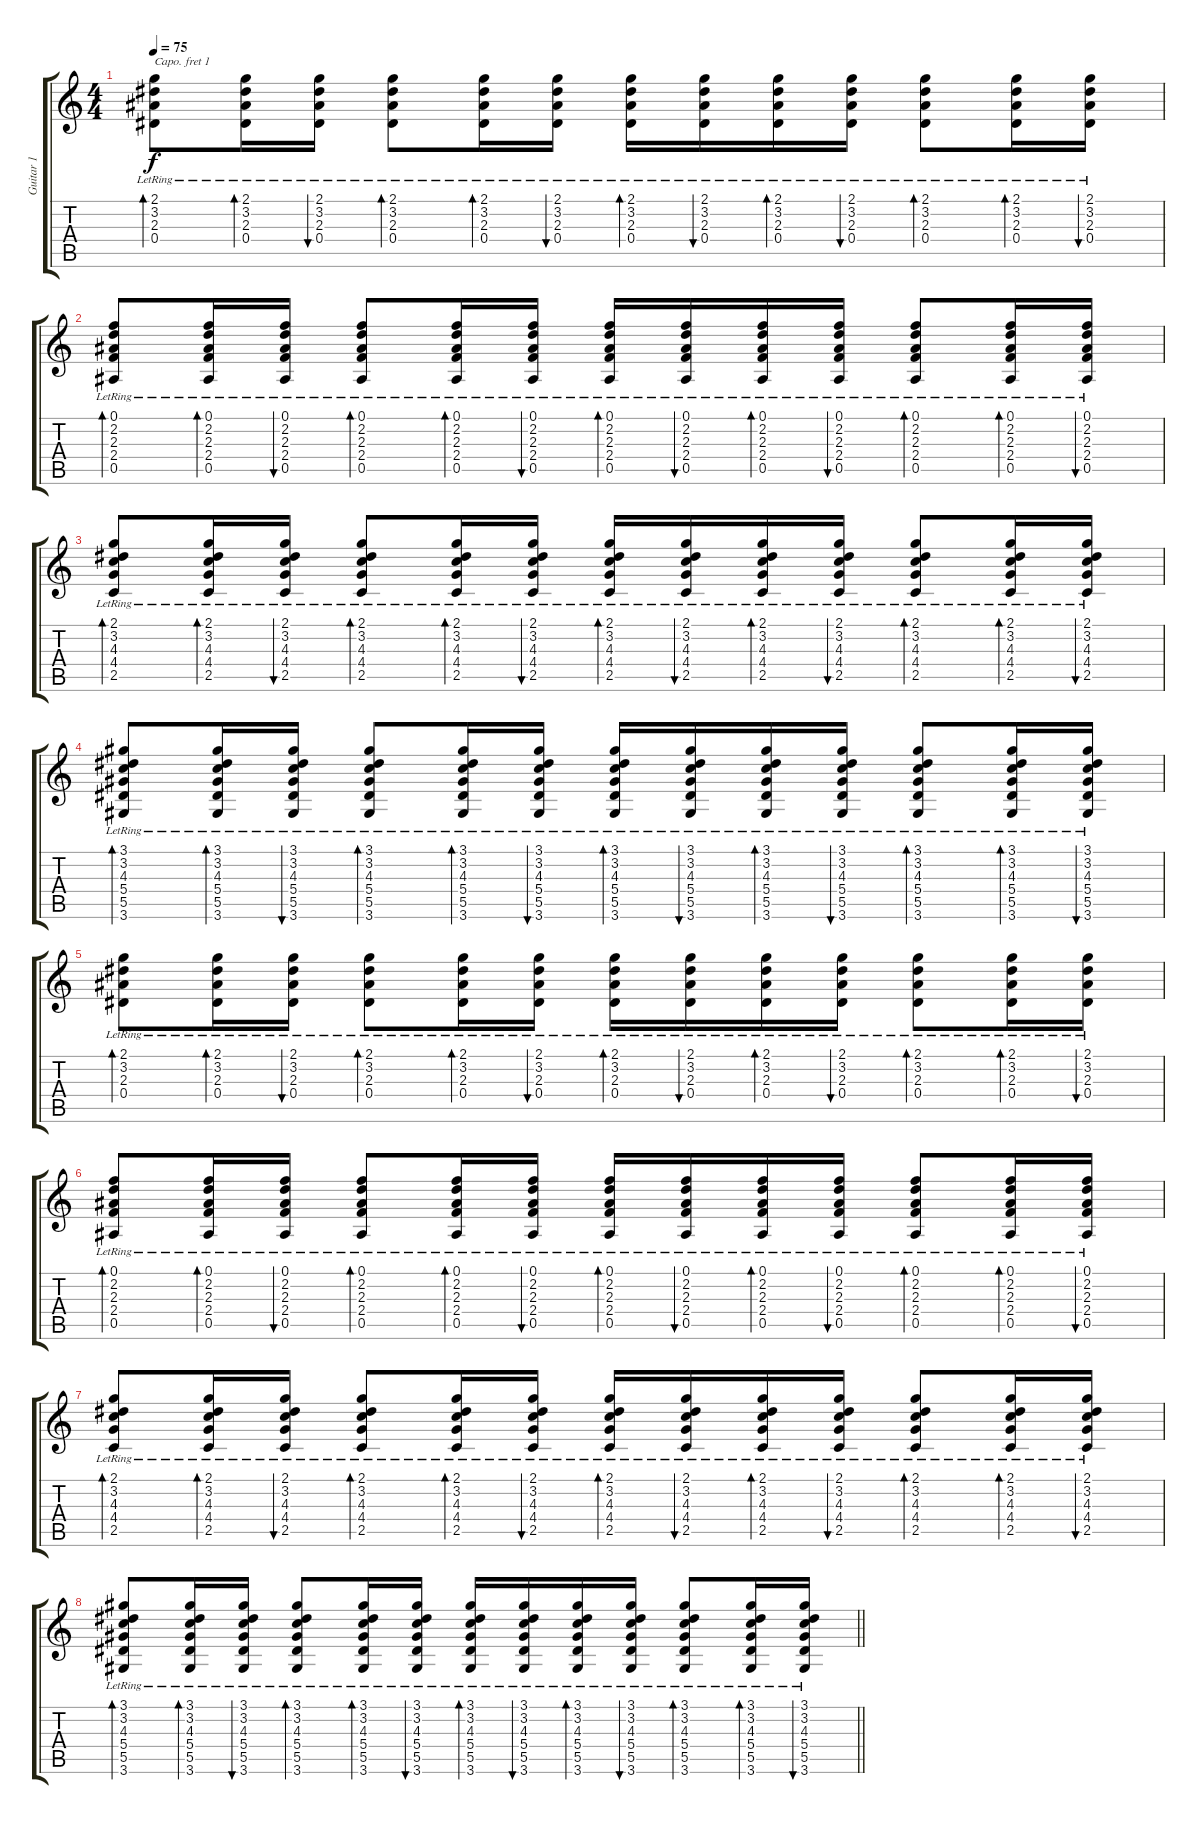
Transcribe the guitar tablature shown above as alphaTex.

\track ("Guitar 1" "Guitar 1") {instrument acousticguitarsteel}
\staff {score tabs}
\capo 1
\tuning (E4 B3 G3 D3 A2 E2) {hide}
\ts (4 4)
\tempo 75
\clef g2
\ks c
(2.1{lr} 3.2{lr} 2.3{lr} 0.4{lr}).8{bd 30 dy f} (2.1{lr} 3.2{lr} 2.3{lr} 0.4{lr}).16{bd 30} (2.1{lr} 3.2{lr} 2.3{lr} 0.4{lr}).16{bu 30} (2.1{lr} 3.2{lr} 2.3{lr} 0.4).8{bd 30} (2.1{lr} 3.2{lr} 2.3{lr} 0.4).16{bd 30} (2.1{lr} 3.2{lr} 2.3{lr} 0.4{lr}).16{bu 30} (2.1{lr} 3.2{lr} 2.3{lr} 0.4{lr}).16{bd 30} (2.1{lr} 3.2{lr} 2.3{lr} 0.4).16{bu 30} (2.1{lr} 3.2{lr} 2.3{lr} 0.4{lr}).16{bd 30} (2.1{lr} 3.2{lr} 2.3{lr} 0.4{lr}).16{bu 30} (2.1{lr} 3.2{lr} 2.3{lr} 0.4{lr}).8{bd 30} (2.1{lr} 3.2{lr} 2.3{lr} 0.4{lr}).16{bd 30} (2.1{lr} 3.2{lr} 2.3{lr} 0.4{lr}).16{bu 30} |
(0.1{lr} 2.2{lr} 2.3{lr} 2.4{lr} 0.5{lr}).8{bd 30} (0.1{lr} 2.2{lr} 2.3{lr} 2.4{lr} 0.5{lr}).16{bd 30} (0.1{lr} 2.2{lr} 2.3{lr} 2.4{lr} 0.5{lr}).16{bu 30} (0.1{lr} 2.2{lr} 2.3{lr} 2.4{lr} 0.5{lr}).8{bd 30} (0.1{lr} 2.2{lr} 2.3{lr} 2.4{lr} 0.5{lr}).16{bd 30} (0.1{lr} 2.2{lr} 2.3{lr} 2.4{lr} 0.5{lr}).16{bu 30} (0.1{lr} 2.2{lr} 2.3{lr} 2.4{lr} 0.5{lr}).16{bd 30} (0.1{lr} 2.2{lr} 2.3{lr} 2.4{lr} 0.5{lr}).16{bu 30} (0.1{lr} 2.2{lr} 2.3{lr} 2.4{lr} 0.5{lr}).16{bd 30} (0.1{lr} 2.2{lr} 2.3{lr} 2.4{lr} 0.5{lr}).16{bu 30} (0.1{lr} 2.2{lr} 2.3{lr} 2.4{lr} 0.5{lr}).8{bd 30} (0.1{lr} 2.2{lr} 2.3{lr} 2.4{lr} 0.5{lr}).16{bd 30} (0.1{lr} 2.2{lr} 2.3{lr} 2.4{lr} 0.5{lr}).16{bu 30} |
(2.1{lr} 3.2{lr} 4.3{lr} 4.4{lr} 2.5{lr}).8{bd 60} (2.1{lr} 3.2{lr} 4.3{lr} 4.4{lr} 2.5{lr}).16{bd 30} (2.1{lr} 3.2{lr} 4.3{lr} 4.4{lr} 2.5{lr}).16{bu 30} (2.1{lr} 3.2{lr} 4.3{lr} 4.4{lr} 2.5{lr}).8{bd 30} (2.1{lr} 3.2{lr} 4.3{lr} 4.4{lr} 2.5{lr}).16{bd 30} (2.1{lr} 3.2{lr} 4.3{lr} 4.4{lr} 2.5{lr}).16{bu 30} (2.1{lr} 3.2{lr} 4.3{lr} 4.4{lr} 2.5{lr}).16{bd 30} (2.1{lr} 3.2{lr} 4.3{lr} 4.4{lr} 2.5{lr}).16{bu 30} (2.1{lr} 3.2{lr} 4.3{lr} 4.4{lr} 2.5{lr}).16{bd 30} (2.1{lr} 3.2{lr} 4.3{lr} 4.4{lr} 2.5{lr}).16{bu 30} (2.1{lr} 3.2{lr} 4.3{lr} 4.4{lr} 2.5{lr}).8{bd 30} (2.1{lr} 3.2{lr} 4.3{lr} 4.4{lr} 2.5{lr}).16{bd 30} (2.1{lr} 3.2{lr} 4.3{lr} 4.4{lr} 2.5{lr}).16{bu 30} |
(3.1{lr} 3.2{lr} 4.3{lr} 5.4{lr} 5.5{lr} 3.6{lr}).8{bd 60} (3.1{lr} 3.2{lr} 4.3{lr} 5.4{lr} 5.5{lr} 3.6{lr}).16{bd 30} (3.1{lr} 3.2{lr} 4.3{lr} 5.4{lr} 5.5{lr} 3.6{lr}).16{bu 30} (3.1{lr} 3.2{lr} 4.3{lr} 5.4{lr} 5.5{lr} 3.6{lr}).8{bd 30} (3.1{lr} 3.2{lr} 4.3{lr} 5.4{lr} 5.5{lr} 3.6{lr}).16{bd 30} (3.1{lr} 3.2{lr} 4.3{lr} 5.4{lr} 5.5{lr} 3.6{lr}).16{bu 30} (3.1{lr} 3.2{lr} 4.3{lr} 5.4{lr} 5.5{lr} 3.6{lr}).16{bd 30} (3.1{lr} 3.2{lr} 4.3{lr} 5.4{lr} 5.5{lr} 3.6{lr}).16{bu 30} (3.1{lr} 3.2{lr} 4.3{lr} 5.4{lr} 5.5{lr} 3.6{lr}).16{bd 30} (3.1{lr} 3.2{lr} 4.3{lr} 5.4{lr} 5.5{lr} 3.6{lr}).16{bu 30} (3.1{lr} 3.2{lr} 4.3{lr} 5.4{lr} 5.5{lr} 3.6{lr}).8{bd 30} (3.1{lr} 3.2{lr} 4.3{lr} 5.4{lr} 5.5{lr} 3.6{lr}).16{bd 30} (3.1{lr} 3.2{lr} 4.3{lr} 5.4{lr} 5.5{lr} 3.6{lr}).16{bu 30} |
(2.1{lr} 3.2{lr} 2.3{lr} 0.4{lr}).8{bd 30} (2.1{lr} 3.2{lr} 2.3{lr} 0.4{lr}).16{bd 30} (2.1{lr} 3.2{lr} 2.3{lr} 0.4{lr}).16{bu 30} (2.1{lr} 3.2{lr} 2.3{lr} 0.4).8{bd 30} (2.1{lr} 3.2{lr} 2.3{lr} 0.4).16{bd 30} (2.1{lr} 3.2{lr} 2.3{lr} 0.4{lr}).16{bu 30} (2.1{lr} 3.2{lr} 2.3{lr} 0.4{lr}).16{bd 30} (2.1{lr} 3.2{lr} 2.3{lr} 0.4).16{bu 30} (2.1{lr} 3.2{lr} 2.3{lr} 0.4{lr}).16{bd 30} (2.1{lr} 3.2{lr} 2.3{lr} 0.4{lr}).16{bu 30} (2.1{lr} 3.2{lr} 2.3{lr} 0.4{lr}).8{bd 30} (2.1{lr} 3.2{lr} 2.3{lr} 0.4{lr}).16{bd 30} (2.1{lr} 3.2{lr} 2.3{lr} 0.4{lr}).16{bu 30} |
(0.1{lr} 2.2{lr} 2.3{lr} 2.4{lr} 0.5{lr}).8{bd 30} (0.1{lr} 2.2{lr} 2.3{lr} 2.4{lr} 0.5{lr}).16{bd 30} (0.1{lr} 2.2{lr} 2.3{lr} 2.4{lr} 0.5{lr}).16{bu 30} (0.1{lr} 2.2{lr} 2.3{lr} 2.4{lr} 0.5{lr}).8{bd 30} (0.1{lr} 2.2{lr} 2.3{lr} 2.4{lr} 0.5{lr}).16{bd 30} (0.1{lr} 2.2{lr} 2.3{lr} 2.4{lr} 0.5{lr}).16{bu 30} (0.1{lr} 2.2{lr} 2.3{lr} 2.4{lr} 0.5{lr}).16{bd 30} (0.1{lr} 2.2{lr} 2.3{lr} 2.4{lr} 0.5{lr}).16{bu 30} (0.1{lr} 2.2{lr} 2.3{lr} 2.4{lr} 0.5{lr}).16{bd 30} (0.1{lr} 2.2{lr} 2.3{lr} 2.4{lr} 0.5{lr}).16{bu 30} (0.1{lr} 2.2{lr} 2.3{lr} 2.4{lr} 0.5{lr}).8{bd 30} (0.1{lr} 2.2{lr} 2.3{lr} 2.4{lr} 0.5{lr}).16{bd 30} (0.1{lr} 2.2{lr} 2.3{lr} 2.4{lr} 0.5{lr}).16{bu 30} |
(2.1{lr} 3.2{lr} 4.3{lr} 4.4{lr} 2.5{lr}).8{bd 60} (2.1{lr} 3.2{lr} 4.3{lr} 4.4{lr} 2.5{lr}).16{bd 30} (2.1{lr} 3.2{lr} 4.3{lr} 4.4{lr} 2.5{lr}).16{bu 30} (2.1{lr} 3.2{lr} 4.3{lr} 4.4{lr} 2.5{lr}).8{bd 30} (2.1{lr} 3.2{lr} 4.3{lr} 4.4{lr} 2.5{lr}).16{bd 30} (2.1{lr} 3.2{lr} 4.3{lr} 4.4{lr} 2.5{lr}).16{bu 30} (2.1{lr} 3.2{lr} 4.3{lr} 4.4{lr} 2.5{lr}).16{bd 30} (2.1{lr} 3.2{lr} 4.3{lr} 4.4{lr} 2.5{lr}).16{bu 30} (2.1{lr} 3.2{lr} 4.3{lr} 4.4{lr} 2.5{lr}).16{bd 30} (2.1{lr} 3.2{lr} 4.3{lr} 4.4{lr} 2.5{lr}).16{bu 30} (2.1{lr} 3.2{lr} 4.3{lr} 4.4{lr} 2.5{lr}).8{bd 30} (2.1{lr} 3.2{lr} 4.3{lr} 4.4{lr} 2.5{lr}).16{bd 30} (2.1{lr} 3.2{lr} 4.3{lr} 4.4{lr} 2.5{lr}).16{bu 30} |
\barLineRight lightlight
(3.1{lr} 3.2{lr} 4.3{lr} 5.4{lr} 5.5{lr} 3.6{lr}).8{bd 60} (3.1{lr} 3.2{lr} 4.3{lr} 5.4{lr} 5.5{lr} 3.6{lr}).16{bd 30} (3.1{lr} 3.2{lr} 4.3{lr} 5.4{lr} 5.5{lr} 3.6{lr}).16{bu 30} (3.1{lr} 3.2{lr} 4.3{lr} 5.4{lr} 5.5{lr} 3.6{lr}).8{bd 30} (3.1{lr} 3.2{lr} 4.3{lr} 5.4{lr} 5.5{lr} 3.6{lr}).16{bd 30} (3.1{lr} 3.2{lr} 4.3{lr} 5.4{lr} 5.5{lr} 3.6{lr}).16{bu 30} (3.1{lr} 3.2{lr} 4.3{lr} 5.4{lr} 5.5{lr} 3.6{lr}).16{bd 30} (3.1{lr} 3.2{lr} 4.3{lr} 5.4{lr} 5.5{lr} 3.6{lr}).16{bu 30} (3.1{lr} 3.2{lr} 4.3{lr} 5.4{lr} 5.5{lr} 3.6{lr}).16{bd 30} (3.1{lr} 3.2{lr} 4.3{lr} 5.4{lr} 5.5{lr} 3.6{lr}).16{bu 30} (3.1{lr} 3.2{lr} 4.3{lr} 5.4{lr} 5.5{lr} 3.6{lr}).8{bd 30} (3.1{lr} 3.2{lr} 4.3{lr} 5.4{lr} 5.5{lr} 3.6{lr}).16{bd 30} (3.1{lr} 3.2{lr} 4.3{lr} 5.4{lr} 5.5{lr} 3.6{lr}).16{bu 30}
